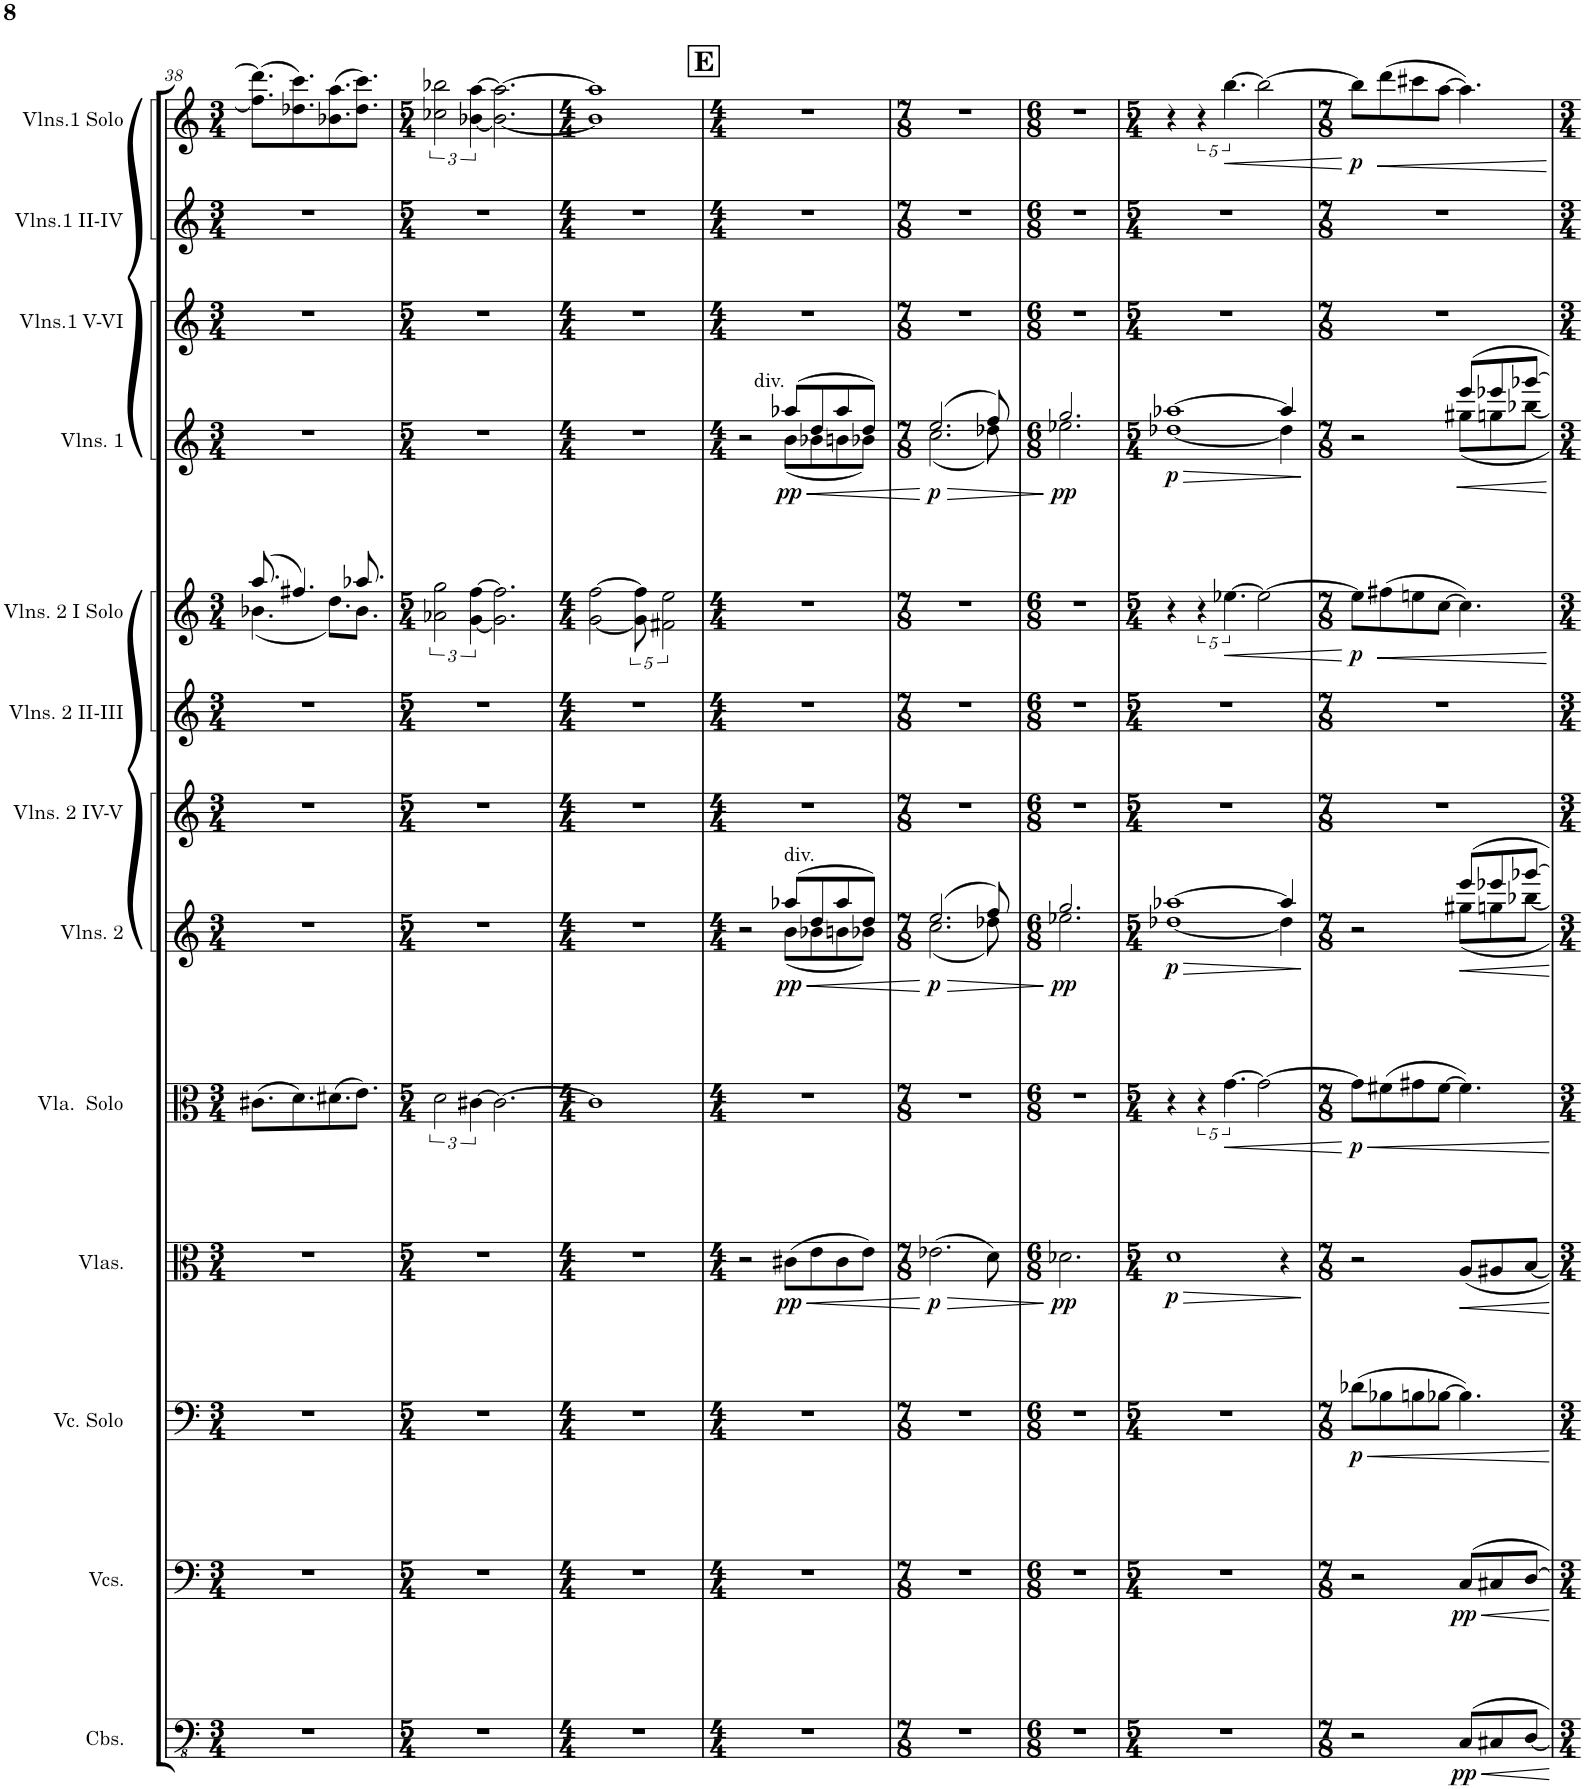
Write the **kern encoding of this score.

**kern	**dynam	**kern	**dynam	**kern	**dynam	**kern	**dynam	**kern	**dynam	**kern	**dynam	**kern	**kern	**kern	**dynam	**kern	**dynam	**kern	**kern	**kern	**dynam
*part13	*part13	*part12	*part12	*part11	*part11	*part10	*part10	*part9	*part9	*part8	*part8	*part7	*part6	*part5	*part5	*part4	*part4	*part3	*part2	*part1	*part1
*staff13	*staff13	*staff12	*staff12	*staff11	*staff11	*staff10	*staff10	*staff9	*staff9	*staff8	*staff8	*staff7	*staff6	*staff5	*staff5	*staff4	*staff4	*staff3	*staff2	*staff1	*staff1
*I"Contrabasses	*	*I"Violoncellos	*	*I"Violoncello Solo	*	*I"Violas	*	*I"Viola Solo	*	*I"Violins 2	*	*I"Violins 2 IV-V	*I"Violins 2 II-III	*I"Violins 2 I Solo	*	*I"Violins 1	*	*I"Violins V-VI	*I"Violins 1 II-IV	*I"Violins 1 Solo	*
*I'Cbs.	*	*I'Vcs.	*	*I'Vc. Solo	*	*I'Vlas.	*	*I'Vla.  Solo	*	*I'Vlns. 2	*	*I'Vlns. 2 IV-V	*I'Vlns. 2 II-III	*I'Vlns. 2 I Solo	*	*I'Vlns. 1	*	*I'Vlns.1 V-VI	*I'Vlns.1 II-IV	*I'Vlns.1 Solo	*
!!LO:PB:g=z
*clefFv4	*	*clefF4	*	*clefF4	*	*clefC3	*	*clefC3	*	*clefG2	*	*clefG2	*clefG2	*clefG2	*	*clefG2	*	*clefG2	*clefG2	*clefG2	*
*k[]	*	*k[]	*	*k[]	*	*k[]	*	*k[]	*	*k[]	*	*k[]	*k[]	*k[]	*	*k[]	*	*k[]	*k[]	*k[]	*
*M3/4	*	*M3/4	*	*M3/4	*	*M3/4	*	*M3/4	*	*M3/4	*	*M3/4	*M3/4	*M3/4	*	*M3/4	*	*M3/4	*M3/4	*M3/4	*
=38	=38	=38	=38	=38	=38	=38	=38	=38	=38	=38	=38	=38	=38	=38	=38	=38	=38	=38	=38	=38	=38
*	*	*	*	*	*	*	*	*	*	*	*	*	*	*^	*	*	*	*	*	*	*
2.r	.	2.r	.	2.r	.	2.r	.	(8.c#X\L	.	2.r	.	2.r	2.r	(8.aa/	(4.b-X\	.	2.r	.	2.r	2.r	(8.ff#\] 8.ddd\]L	.
.	.	.	.	.	.	.	.	8.d\)	.	.	.	.	.	4.ff#X/)	.	.	.	.	.	.	8.dd-X\ 8.ccc\)	.
.	.	.	.	.	.	.	.	(8.d#X\	.	.	.	.	.	.	8.dd\L)	.	.	.	.	.	(8.b-X\ 8.aa\	.
.	.	.	.	.	.	.	.	8.e\J)	.	.	.	.	.	8.aa-X/	8.b-\J	.	.	.	.	.	8.dd-\ 8.ccc\J)	.
*	*	*	*	*	*	*	*	*	*	*	*	*	*	*v	*v	*	*	*	*	*	*	*
=39	=39	=39	=39	=39	=39	=39	=39	=39	=39	=39	=39	=39	=39	=39	=39	=39	=39	=39	=39	=39	=39
*M5/4	*	*M5/4	*	*M5/4	*	*M5/4	*	*M5/4	*	*M5/4	*	*M5/4	*M5/4	*M5/4	*	*M5/4	*	*M5/4	*M5/4	*M5/4	*
4%5r	.	4%5r	.	4%5r	.	4%5r	.	3d\	.	4%5r	.	4%5r	4%5r	3a-X\ 3gg\	.	4%5r	.	4%5r	4%5r	3cc-X\ 3bb-X\	.
.	.	.	.	.	.	.	.	[6c#X\	.	.	.	.	.	[6g\ [6ff\	.	.	.	.	.	[6b-X\ [6aa\	.
.	.	.	.	.	.	.	.	2.c#\_	.	.	.	.	.	2.g\] 2.ff\]	.	.	.	.	.	2.b-\_ 2.aa\_	.
=40	=40	=40	=40	=40	=40	=40	=40	=40	=40	=40	=40	=40	=40	=40	=40	=40	=40	=40	=40	=40	=40
*M4/4	*	*M4/4	*	*M4/4	*	*M4/4	*	*M4/4	*	*M4/4	*	*M4/4	*M4/4	*M4/4	*	*M4/4	*	*M4/4	*M4/4	*M4/4	*
1r	.	1r	.	1r	.	1r	.	1c#]	.	1r	.	1r	1r	[2g\ [2ff\	.	1r	.	1r	1r	1b-] 1aa]	.
.	.	.	.	.	.	.	.	.	.	.	.	.	.	10g\] 10ff\]	.	.	.	.	.	.	.
.	.	.	.	.	.	.	.	.	.	.	.	.	.	5%2f#X\ 5%2ee\	.	.	.	.	.	.	.
!!LO:REH:place=s1:a:B:cj:fs=14:t=E
=41	=41	=41	=41	=41	=41	=41	=41	=41	=41	=41	=41	=41	=41	=41	=41	=41	=41	=41	=41	=41	=41
*M4/4	*	*M4/4	*	*M4/4	*	*M4/4	*	*M4/4	*	*M4/4	*	*M4/4	*M4/4	*M4/4	*	*M4/4	*	*M4/4	*M4/4	*M4/4	*
*	*	*	*	*	*	*	*	*	*	*^	*	*	*	*	*	*^	*	*	*	*	*
1r	.	1r	.	1r	.	2r	.	1r	.	2r	2ryy	.	1r	1r	1r	.	2r	2ryy	.	1r	1r	1r	.
!	!	!	!	!	!	!	!	!	!	!	!	!	!	!	!	!	!LO:TX:a:t=div.	!	!	!	!	!	!
!	!	!	!	!	!	!	!	!	!	!LO:TX:a:t=div.	!	!	!	!	!	!	!	!	!	!	!	!	!
!	!	!	!	!	!	!	!LO:HP:b	!	!	!	!	!LO:HP:b	!	!	!	!	!	!	!LO:HP:b	!	!	!	!
!	!	!	!	!	!	!	!LO:DY:n=1:b	!	!	!	!	!LO:DY:n=1:b	!	!	!	!	!	!	!LO:DY:n=1:b	!	!	!	!
.	.	.	.	.	.	(8c#X\L	< pp	.	.	(8aa-X/L	(8b\L	< pp	.	.	.	.	(8aa-X/L	(8b\L	< pp	.	.	.	.
.	.	.	.	.	.	8e\	.	.	.	8dd/	8b-X\	.	.	.	.	.	8dd/	8b-X\	.	.	.	.	.
.	.	.	.	.	.	8c#\	.	.	.	8aa-/	8bn\	.	.	.	.	.	8aa-/	8bn\	.	.	.	.	.
.	.	.	.	.	.	8e\J)	.	.	.	8dd/J)	8b-X\J)	.	.	.	.	.	8dd/J)	8b-X\J)	.	.	.	.	.
*	*	*	*	*	*	*	*	*	*	*v	*v	*	*	*	*	*	*v	*v	*	*	*	*	*
.	.	.	.	.	.	.	[	.	.	.	[	.	.	.	.	.	[	.	.	.	.
=42	=42	=42	=42	=42	=42	=42	=42	=42	=42	=42	=42	=42	=42	=42	=42	=42	=42	=42	=42	=42	=42
*M7/8	*	*M7/8	*	*M7/8	*	*M7/8	*	*M7/8	*	*M7/8	*	*M7/8	*M7/8	*M7/8	*	*M7/8	*	*M7/8	*M7/8	*M7/8	*
!	!	!	!	!	!	!	!LO:HP:b	!	!	!	!LO:HP:b	!	!	!	!	!	!LO:HP:b	!	!	!	!
*	*	*	*	*	*	*	*	*	*	*^	*	*	*	*	*	*^	*	*	*	*	*
!	!	!	!	!	!	!	!LO:DY:n=1:b	!	!	!	!	!LO:DY:n=1:b	!	!	!	!	!	!	!LO:DY:n=1:b	!	!	!	!
2..r	.	2..r	.	2..r	.	(2.e-X\	> p	2..r	.	(2.ee/	(2.cc\	> p	2..r	2..r	2..r	.	(2.ee/	(2.cc\	> p	2..r	2..r	2..r	.
.	.	.	.	.	.	8d\)	.	.	.	8ff/)	8dd-X\)	.	.	.	.	.	8ff/)	8dd-X\)	.	.	.	.	.
*	*	*	*	*	*	*	*	*	*	*v	*v	*	*	*	*	*	*v	*v	*	*	*	*	*
.	.	.	.	.	.	.	]	.	.	.	]	.	.	.	.	.	]	.	.	.	.
=43	=43	=43	=43	=43	=43	=43	=43	=43	=43	=43	=43	=43	=43	=43	=43	=43	=43	=43	=43	=43	=43
*M6/8	*	*M6/8	*	*M6/8	*	*M6/8	*	*M6/8	*	*M6/8	*	*M6/8	*M6/8	*M6/8	*	*M6/8	*	*M6/8	*M6/8	*M6/8	*
*	*	*	*	*	*	*	*	*	*	*^	*	*	*	*	*	*^	*	*	*	*	*
!	!	!	!	!	!	!	!LO:DY:b	!	!	!	!	!LO:DY:b	!	!	!	!	!	!	!LO:DY:b	!	!	!	!
2.r	.	2.r	.	2.r	.	2.d-X\	pp	2.r	.	2.gg/	2.ee-X\	pp	2.r	2.r	2.r	.	2.gg/	2.ee-X\	pp	2.r	2.r	2.r	.
=44	=44	=44	=44	=44	=44	=44	=44	=44	=44	=44	=44	=44	=44	=44	=44	=44	=44	=44	=44	=44	=44	=44	=44
*M5/4	*	*M5/4	*	*M5/4	*	*M5/4	*	*M5/4	*	*M5/4	*	*	*M5/4	*M5/4	*M5/4	*	*M5/4	*	*	*M5/4	*M5/4	*M5/4	*
!	!	!	!	!	!	!	!LO:HP:b	!	!	!	!	!LO:HP:b	!	!	!	!	!	!	!LO:HP:b	!	!	!	!
!	!	!	!	!	!	!	!LO:DY:n=1:b	!	!	!	!	!LO:DY:n=1:b	!	!	!	!	!	!	!LO:DY:n=1:b	!	!	!	!
4%5r	.	4%5r	.	4%5r	.	1d	> p	4r	.	[1aa-X	[1dd-X	> p	4%5r	4%5r	4r	.	[1aa-X	[1dd-X	> p	4%5r	4%5r	4r	.
.	.	.	.	.	.	.	.	5r	.	.	.	.	.	.	5r	.	.	.	.	.	.	5r	.
!	!	!	!	!	!	!	!	!	!LO:HP:b	!	!	!	!	!	!	!LO:HP:b	!	!	!	!	!	!	!LO:HP:b
.	.	.	.	.	.	.	.	[5.g\	<	.	.	.	.	.	[5.ee-X\	<	.	.	.	.	.	[5.bb\	<
.	.	.	.	.	.	.	.	2g\_	.	.	.	.	.	.	2ee-\_	.	.	.	.	.	.	2bb\_	.
.	.	.	.	.	.	4r	.	.	.	4aa-/]	4dd-\]	.	.	.	.	.	4aa-/]	4dd-\]	.	.	.	.	.
*	*	*	*	*	*	*	*	*	*	*v	*v	*	*	*	*	*	*v	*v	*	*	*	*	*
.	.	.	.	.	.	.	]	.	[	.	]	.	.	.	[	.	]	.	.	.	[
=45	=45	=45	=45	=45	=45	=45	=45	=45	=45	=45	=45	=45	=45	=45	=45	=45	=45	=45	=45	=45	=45
*M7/8	*	*M7/8	*	*M7/8	*	*M7/8	*	*M7/8	*	*M7/8	*	*M7/8	*M7/8	*M7/8	*	*M7/8	*	*M7/8	*M7/8	*M7/8	*
*	*	*	*	*	*	*	*	*	*	*^	*	*	*	*	*	*^	*	*	*	*	*
!	!	!	!	!	!LO:DY:b	!	!	!	!LO:DY:b	!	!	!	!	!	!	!LO:DY:b	!	!	!	!	!	!	!LO:DY:b
2r	.	2r	.	(8d-X\L	p	2r	.	8g\L]	p	2r	2ryy	.	2..r	2..r	8ee-\L]	p	2r	2ryy	.	2..r	2..r	8bb\L]	p
.	.	.	.	8B-X\	.	.	.	(8f#X\	.	.	.	.	.	.	(8ff#X\	.	.	.	.	.	.	(8ddd\	.
.	.	.	.	8Bn\	.	.	.	8g#X\	.	.	.	.	.	.	8een\	.	.	.	.	.	.	8ccc#X\	.
.	.	.	.	[8B-X\J	.	.	.	[8f#\J	.	.	.	.	.	.	[8cc\J	.	.	.	.	.	.	[8aa\J	.
!	!LO:DY:b	!	!LO:DY:b	!	!	!	!	!	!	!	!	!	!	!	!	!	!	!	!	!	!	!	!
8CC/L	pp	8C/L	pp	4.B-\])	.	8A/L	.	4.f#\])	.	8eee/L	8gg#X\L	.	.	.	4.cc\])	.	8eee/L	8gg#X\L	.	.	.	4.aa\])	.
8CC#X/	.	8C#X/	.	.	.	8A#X/	.	.	.	8eee-X/	8ggn\	.	.	.	.	.	8eee-X/	8ggn\	.	.	.	.	.
[<8DD/J	.	[8D/J	.	.	.	[8B/J	.	.	.	[8ggg-X/J	[8bb-X\J	.	.	.	.	.	[8ggg-X/J	[8bb-X\J	.	.	.	.	.
*	*	*	*	*	*	*	*	*	*	*v	*v	*	*	*	*	*	*v	*v	*	*	*	*	*
=	=	=	=	=	=	=	=	=	=	=	=	=	=	=	=	=	=	=	=	=	=
*-	*-	*-	*-	*-	*-	*-	*-	*-	*-	*-	*-	*-	*-	*-	*-	*-	*-	*-	*-	*-	*-
